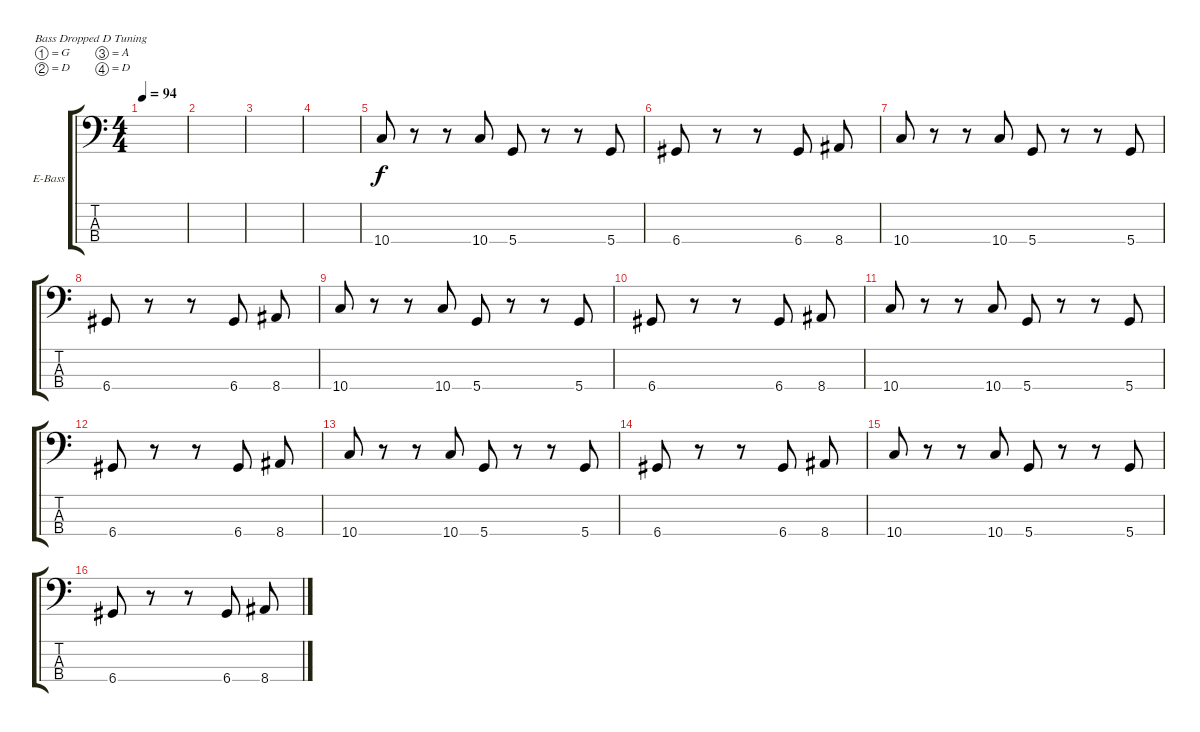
\defaultSystemsLayout 4
\bracketExtendMode groupsimilarinstruments
\firstSystemTrackNameOrientation horizontal
\otherSystemsTrackNameOrientation horizontal
\track ("Electric Bass" "E-Bass") {instrument electricbassfinger}
\staff {score tabs}
\tuning (G2 D2 A1 D1)
\ts (4 4)
\tempo 94
\clef f4
\scale
0.485477
\ks c
|
\scale
0.257261 |
\scale
0.257261 |
\scale
0.333333 |
\scale
0.333333 10.4.8 r.8 r.8 10.4.8 5.4.8 r.8 r.8 5.4.8 |
\scale
0.333333 6.4.8 r.8 r.8 6.4.8 8.4.8 |
\scale
0.333333 10.4.8 r.8 r.8 10.4.8 5.4.8 r.8 r.8 5.4.8 |
\scale
0.333333 6.4.8 r.8 r.8 6.4.8 8.4.8 |
\scale
0.333333 10.4.8 r.8 r.8 10.4.8 5.4.8 r.8 r.8 5.4.8 |
\scale
0.333333 6.4.8 r.8 r.8 6.4.8 8.4.8 |
\scale
0.333333 10.4.8 r.8 r.8 10.4.8 5.4.8 r.8 r.8 5.4.8 |
\scale
0.333333 6.4.8 r.8 r.8 6.4.8 8.4.8 |
\scale
0.333333 10.4.8 r.8 r.8 10.4.8 5.4.8 r.8 r.8 5.4.8 |
\scale
0.333333 6.4.8 r.8 r.8 6.4.8 8.4.8 |
\scale
0.333333 10.4.8 r.8 r.8 10.4.8 5.4.8 r.8 r.8 5.4.8 |
\scale
0.333333 6.4.8 r.8 r.8 6.4.8 8.4.8
